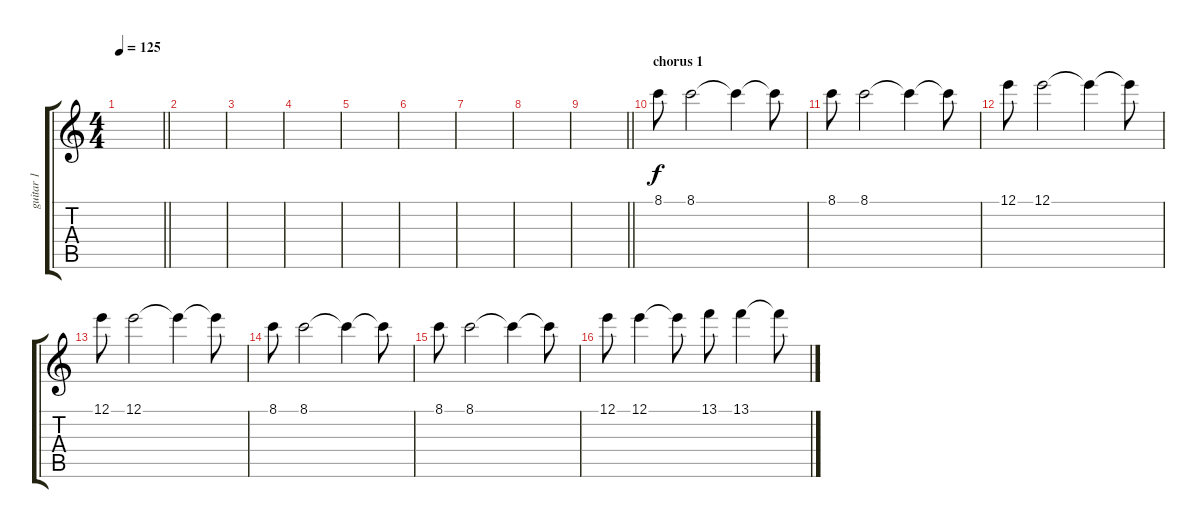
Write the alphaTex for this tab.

\track ("guitar 1" "guitar 1") {instrument electricguitarjazz}
\staff {score tabs}
\tuning (E4 B3 G3 D3 A2 E2) {hide}
\ts (4 4)
\tempo 125
\clef g2
\barLineRight lightlight
\ks c
|
|
|
|
|
|
|
|
\barLineRight lightlight
|
\section ("" "chorus 1")
8.1.8 8.1.2 8.1{t}.4 8.1{t}.8 |
8.1.8 8.1.2 8.1{t}.4 8.1{t}.8 |
12.1.8 12.1.2 12.1{t}.4 12.1{t}.8 |
12.1.8 12.1.2 12.1{t}.4 12.1{t}.8 |
8.1.8 8.1.2 8.1{t}.4 8.1{t}.8 |
8.1.8 8.1.2 8.1{t}.4 8.1{t}.8 |
12.1.8 12.1.4 12.1{t}.8 13.1.8 13.1.4 13.1{t}.8
